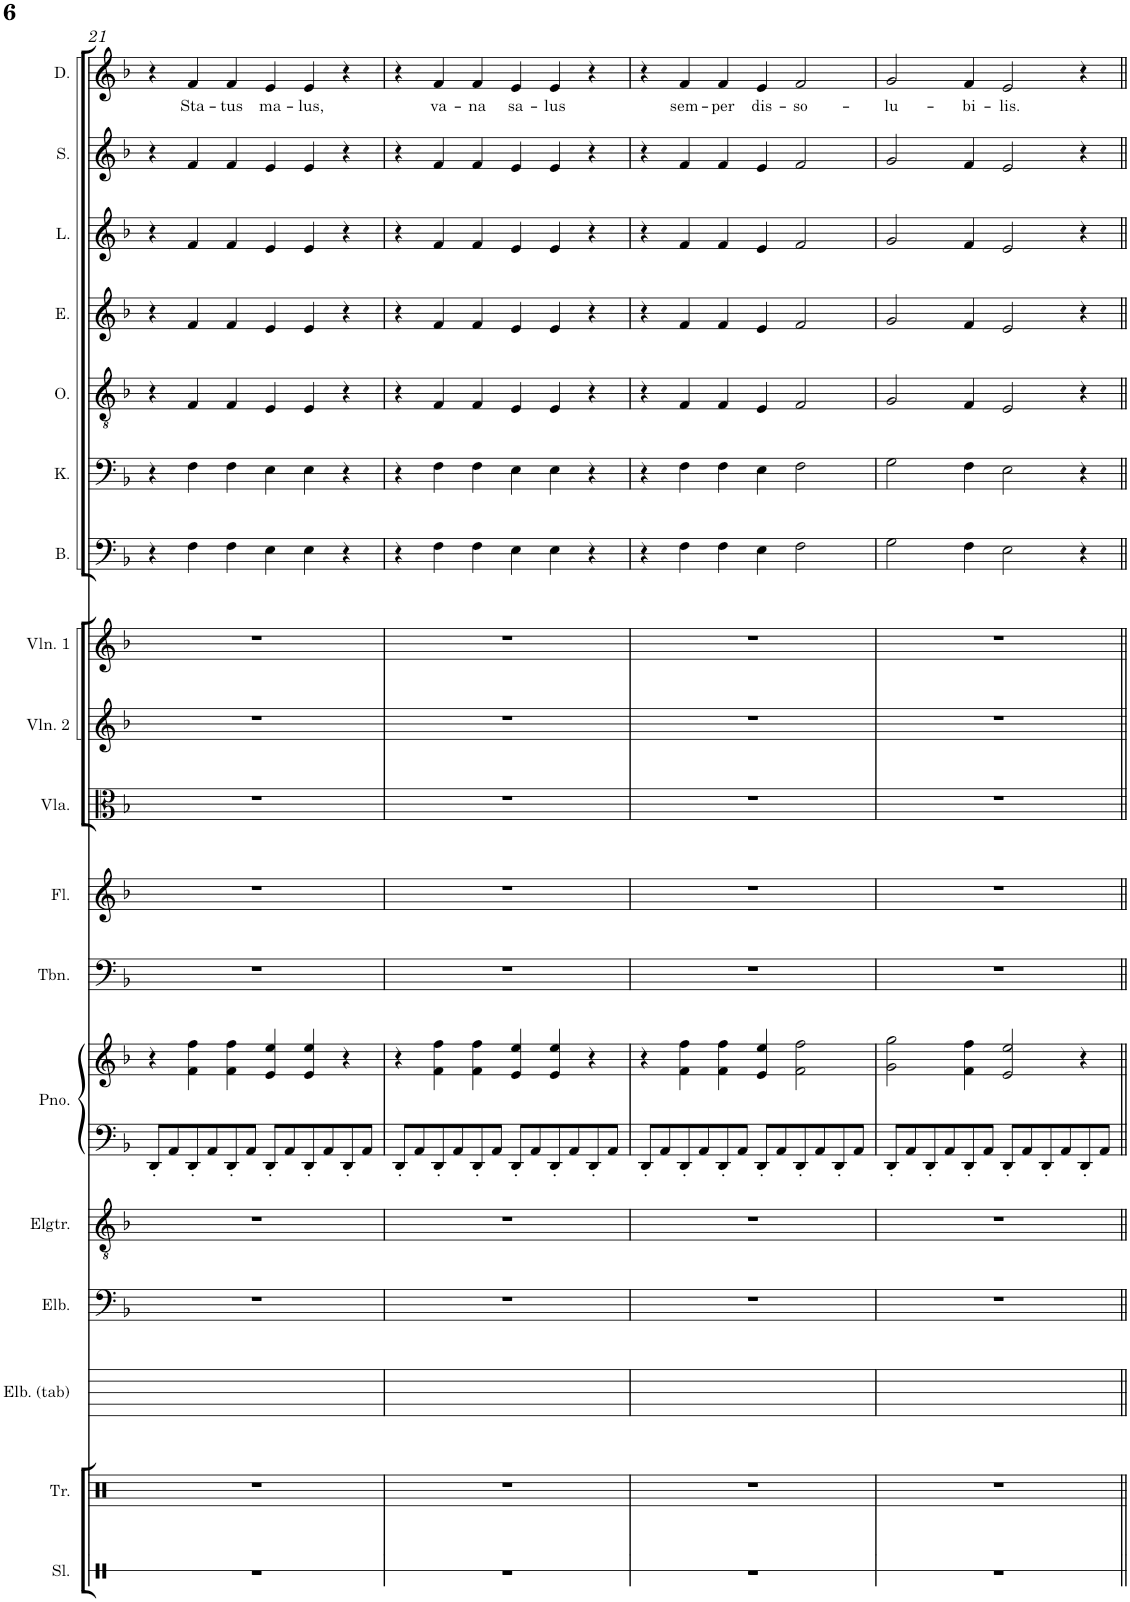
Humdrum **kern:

**kern	**kern	**kern	**kern	**kern	**kern	**kern	**kern	**kern	**kern	**kern	**kern	**kern	**kern	**kern	**kern	**kern	**kern	**kern	**text
*part18	*part17	*part16	*part15	*part14	*part13	*part13	*part12	*part11	*part10	*part9	*part8	*part7	*part6	*part5	*part4	*part3	*part2	*part1	*part1
*staff19	*staff18	*staff17	*staff16	*staff15	*staff14	*staff13	*staff12	*staff11	*staff10	*staff9	*staff8	*staff7	*staff6	*staff5	*staff4	*staff3	*staff2	*staff1	*staff1
*I"Slagverk	*I"Trumset	*I"Elbas (tab)	*I"Elbas	*I"Elgitarr	*I"Piano	*	*I"Trombon	*I"Tvärflöjt	*I"Viola	*I"Violin 2	*I"Violin 1	*I"Bacon	*I"Kat	*I"Orwen	*I"Elisabet	*I"Libby	*I"Shakespeare	*I"Drake	*
*I'Sl.	*I'Tr.	*I'Elb. (tab)	*I'Elb.	*I'Elgtr.	*I'Pno.	*	*I'Tbn.	*	*I'Vla.	*I'Vln. 2	*I'Vln. 1	*I'B.	*I'K.	*I'O.	*I'E.	*I'L.	*I'S.	*I'D.	*
!!LO:PB:g=z
*clefX	*clefX	*	*clefF4	*clefGv2	*clefF4	*clefG2	*clefF4	*clefG2	*clefC3	*clefG2	*clefG2	*clefF4	*clefF4	*clefGv2	*clefG2	*clefG2	*clefG2	*clefG2	*
*	*	*Trd7c12	*Trd7c12	*	*	*	*	*	*	*	*	*	*	*	*	*	*	*	*
*k[]	*k[]	*k[b-]	*k[b-]	*k[b-]	*k[b-]	*k[b-]	*k[b-]	*k[b-]	*k[b-]	*k[b-]	*k[b-]	*k[b-]	*k[b-]	*k[b-]	*k[b-]	*k[b-]	*k[b-]	*k[b-]	*
*M6/4	*M6/4	*M6/4	*M6/4	*M6/4	*M6/4	*M6/4	*M6/4	*M6/4	*M6/4	*M6/4	*M6/4	*M6/4	*M6/4	*M6/4	*M6/4	*M6/4	*M6/4	*M6/4	*
=21	=21	=21	=21	=21	=21	=21	=21	=21	=21	=21	=21	=21	=21	=21	=21	=21	=21	=21	=21
1.r	1.r	1.r	1.r	1.r	8DD'/L	4r	1.r	1.r	1.r	1.r	1.r	4r	4r	4r	4r	4r	4r	4r	.
.	.	.	.	.	8AA/	.	.	.	.	.	.	.	.	.	.	.	.	.	.
!	!	!	!	!	!	!	!	!	!	!	!	!	!	!	!	!	!	!	!LO:LY:b
.	.	.	.	.	8DD'/	4f\ 4ff\	.	.	.	.	.	4F\	4F\	4F/	4f/	4f/	4f/	4f/	Sta-
.	.	.	.	.	8AA/	.	.	.	.	.	.	.	.	.	.	.	.	.	.
!	!	!	!	!	!	!	!	!	!	!	!	!	!	!	!	!	!	!	!LO:LY:b
.	.	.	.	.	8DD'/	4f\ 4ff\	.	.	.	.	.	4F\	4F\	4F/	4f/	4f/	4f/	4f/	-tus
.	.	.	.	.	8AA/J	.	.	.	.	.	.	.	.	.	.	.	.	.	.
!	!	!	!	!	!	!	!	!	!	!	!	!	!	!	!	!	!	!	!LO:LY:b
.	.	.	.	.	8DD'/L	4e/ 4ee/	.	.	.	.	.	4E\	4E\	4E/	4e/	4e/	4e/	4e/	ma-
.	.	.	.	.	8AA/	.	.	.	.	.	.	.	.	.	.	.	.	.	.
!	!	!	!	!	!	!	!	!	!	!	!	!	!	!	!	!	!	!	!LO:LY:b
.	.	.	.	.	8DD'/	4e/ 4ee/	.	.	.	.	.	4E\	4E\	4E/	4e/	4e/	4e/	4e/	-lus,
.	.	.	.	.	8AA/	.	.	.	.	.	.	.	.	.	.	.	.	.	.
.	.	.	.	.	8DD'/	4r	.	.	.	.	.	4r	4r	4r	4r	4r	4r	4r	.
.	.	.	.	.	8AA/J	.	.	.	.	.	.	.	.	.	.	.	.	.	.
=22	=22	=22	=22	=22	=22	=22	=22	=22	=22	=22	=22	=22	=22	=22	=22	=22	=22	=22	=22
1.r	1.r	1.r	1.r	1.r	8DD'/L	4r	1.r	1.r	1.r	1.r	1.r	4r	4r	4r	4r	4r	4r	4r	.
.	.	.	.	.	8AA/	.	.	.	.	.	.	.	.	.	.	.	.	.	.
!	!	!	!	!	!	!	!	!	!	!	!	!	!	!	!	!	!	!	!LO:LY:b
.	.	.	.	.	8DD'/	4f\ 4ff\	.	.	.	.	.	4F\	4F\	4F/	4f/	4f/	4f/	4f/	va-
.	.	.	.	.	8AA/	.	.	.	.	.	.	.	.	.	.	.	.	.	.
!	!	!	!	!	!	!	!	!	!	!	!	!	!	!	!	!	!	!	!LO:LY:b
.	.	.	.	.	8DD'/	4f\ 4ff\	.	.	.	.	.	4F\	4F\	4F/	4f/	4f/	4f/	4f/	-na
.	.	.	.	.	8AA/J	.	.	.	.	.	.	.	.	.	.	.	.	.	.
!	!	!	!	!	!	!	!	!	!	!	!	!	!	!	!	!	!	!	!LO:LY:b
.	.	.	.	.	8DD'/L	4e/ 4ee/	.	.	.	.	.	4E\	4E\	4E/	4e/	4e/	4e/	4e/	sa-
.	.	.	.	.	8AA/	.	.	.	.	.	.	.	.	.	.	.	.	.	.
!	!	!	!	!	!	!	!	!	!	!	!	!	!	!	!	!	!	!	!LO:LY:b
.	.	.	.	.	8DD'/	4e/ 4ee/	.	.	.	.	.	4E\	4E\	4E/	4e/	4e/	4e/	4e/	-lus
.	.	.	.	.	8AA/	.	.	.	.	.	.	.	.	.	.	.	.	.	.
.	.	.	.	.	8DD'/	4r	.	.	.	.	.	4r	4r	4r	4r	4r	4r	4r	.
.	.	.	.	.	8AA/J	.	.	.	.	.	.	.	.	.	.	.	.	.	.
=23	=23	=23	=23	=23	=23	=23	=23	=23	=23	=23	=23	=23	=23	=23	=23	=23	=23	=23	=23
1.r	1.r	1.r	1.r	1.r	8DD'/L	4r	1.r	1.r	1.r	1.r	1.r	4r	4r	4r	4r	4r	4r	4r	.
.	.	.	.	.	8AA/	.	.	.	.	.	.	.	.	.	.	.	.	.	.
!	!	!	!	!	!	!	!	!	!	!	!	!	!	!	!	!	!	!	!LO:LY:b
.	.	.	.	.	8DD'/	4f\ 4ff\	.	.	.	.	.	4F\	4F\	4F/	4f/	4f/	4f/	4f/	sem-
.	.	.	.	.	8AA/	.	.	.	.	.	.	.	.	.	.	.	.	.	.
!	!	!	!	!	!	!	!	!	!	!	!	!	!	!	!	!	!	!	!LO:LY:b
.	.	.	.	.	8DD'/	4f\ 4ff\	.	.	.	.	.	4F\	4F\	4F/	4f/	4f/	4f/	4f/	-per
.	.	.	.	.	8AA/J	.	.	.	.	.	.	.	.	.	.	.	.	.	.
!	!	!	!	!	!	!	!	!	!	!	!	!	!	!	!	!	!	!	!LO:LY:b
.	.	.	.	.	8DD'/L	4e/ 4ee/	.	.	.	.	.	4E\	4E\	4E/	4e/	4e/	4e/	4e/	dis-
.	.	.	.	.	8AA/	.	.	.	.	.	.	.	.	.	.	.	.	.	.
!	!	!	!	!	!	!	!	!	!	!	!	!	!	!	!	!	!	!	!LO:LY:b
.	.	.	.	.	8DD'/	2f\ 2ff\	.	.	.	.	.	2F\	2F\	2F/	2f/	2f/	2f/	2f/	-so-
.	.	.	.	.	8AA/	.	.	.	.	.	.	.	.	.	.	.	.	.	.
.	.	.	.	.	8DD'/	.	.	.	.	.	.	.	.	.	.	.	.	.	.
.	.	.	.	.	8AA/J	.	.	.	.	.	.	.	.	.	.	.	.	.	.
=24	=24	=24	=24	=24	=24	=24	=24	=24	=24	=24	=24	=24	=24	=24	=24	=24	=24	=24	=24
!	!	!	!	!	!	!	!	!	!	!	!	!	!	!	!	!	!	!	!LO:LY:b
1.r	1.r	1.r	1.r	1.r	8DD'/L	2g\ 2gg\	1.r	1.r	1.r	1.r	1.r	2G\	2G\	2G/	2g/	2g/	2g/	2g/	-lu-
.	.	.	.	.	8AA/	.	.	.	.	.	.	.	.	.	.	.	.	.	.
.	.	.	.	.	8DD'/	.	.	.	.	.	.	.	.	.	.	.	.	.	.
.	.	.	.	.	8AA/	.	.	.	.	.	.	.	.	.	.	.	.	.	.
!	!	!	!	!	!	!	!	!	!	!	!	!	!	!	!	!	!	!	!LO:LY:b
.	.	.	.	.	8DD'/	4f\ 4ff\	.	.	.	.	.	4F\	4F\	4F/	4f/	4f/	4f/	4f/	-bi-
.	.	.	.	.	8AA/J	.	.	.	.	.	.	.	.	.	.	.	.	.	.
!	!	!	!	!	!	!	!	!	!	!	!	!	!	!	!	!	!	!	!LO:LY:b
.	.	.	.	.	8DD'/L	2e/ 2ee/	.	.	.	.	.	2E\	2E\	2E/	2e/	2e/	2e/	2e/	-lis.
.	.	.	.	.	8AA/	.	.	.	.	.	.	.	.	.	.	.	.	.	.
.	.	.	.	.	8DD'/	.	.	.	.	.	.	.	.	.	.	.	.	.	.
.	.	.	.	.	8AA/	.	.	.	.	.	.	.	.	.	.	.	.	.	.
.	.	.	.	.	8DD'/	4r	.	.	.	.	.	4r	4r	4r	4r	4r	4r	4r	.
.	.	.	.	.	8AA/J	.	.	.	.	.	.	.	.	.	.	.	.	.	.
=||	=||	=||	=||	=||	=||	=||	=||	=||	=||	=||	=||	=||	=||	=||	=||	=||	=||	=||	=||
*-	*-	*-	*-	*-	*-	*-	*-	*-	*-	*-	*-	*-	*-	*-	*-	*-	*-	*-	*-
